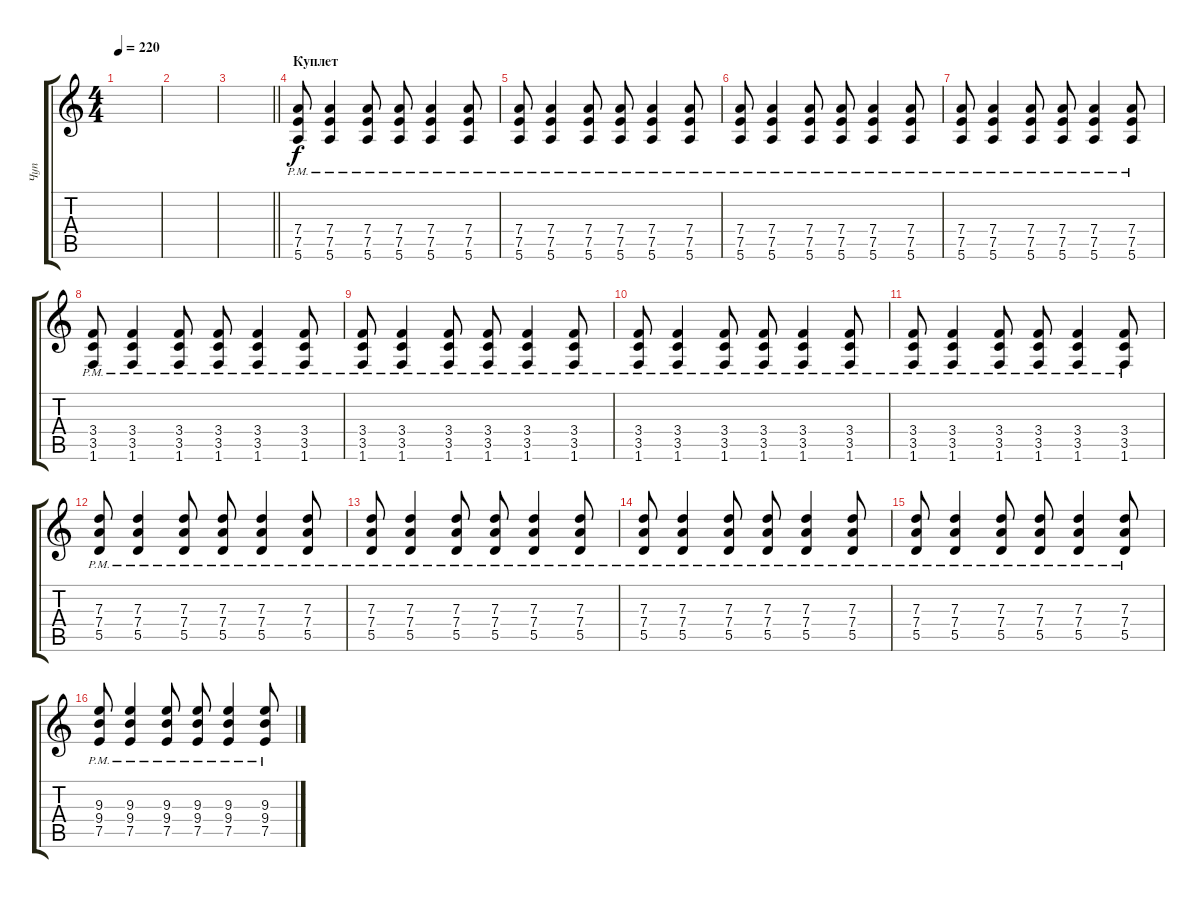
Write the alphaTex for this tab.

\track ("Чуп" "Чуп") {instrument overdrivenguitar}
\staff {score tabs}
\tuning (E4 B3 G3 D3 A2 E2) {hide}
\ts (4 4)
\tempo 220
\clef g2
\ks c
|
|
\barLineRight lightlight
|
\section ("" "Куплет")
(7.4{pm} 7.5{pm} 5.6{pm}).8{volume 16} (7.4{pm} 7.5{pm} 5.6{pm}).4 (7.4{pm} 7.5{pm} 5.6{pm}).8 (7.4{pm} 7.5{pm} 5.6{pm}).8 (7.4{pm} 7.5{pm} 5.6{pm}).4 (7.4{pm} 7.5{pm} 5.6{pm}).8 |
(7.4{pm} 7.5{pm} 5.6{pm}).8 (7.4{pm} 7.5{pm} 5.6{pm}).4 (7.4{pm} 7.5{pm} 5.6{pm}).8 (7.4{pm} 7.5{pm} 5.6{pm}).8 (7.4{pm} 7.5{pm} 5.6{pm}).4 (7.4{pm} 7.5{pm} 5.6{pm}).8 |
(7.4{pm} 7.5{pm} 5.6{pm}).8 (7.4{pm} 7.5{pm} 5.6{pm}).4 (7.4{pm} 7.5{pm} 5.6{pm}).8 (7.4{pm} 7.5{pm} 5.6{pm}).8 (7.4{pm} 7.5{pm} 5.6{pm}).4 (7.4{pm} 7.5{pm} 5.6{pm}).8 |
(7.4{pm} 7.5{pm} 5.6{pm}).8 (7.4{pm} 7.5{pm} 5.6{pm}).4 (7.4{pm} 7.5{pm} 5.6{pm}).8 (7.4{pm} 7.5{pm} 5.6{pm}).8 (7.4{pm} 7.5{pm} 5.6{pm}).4 (7.4{pm} 7.5{pm} 5.6{pm}).8 |
(3.4{pm} 3.5{pm} 1.6{pm}).8 (3.4{pm} 3.5{pm} 1.6{pm}).4 (3.4{pm} 3.5{pm} 1.6{pm}).8 (3.4{pm} 3.5{pm} 1.6{pm}).8 (3.4{pm} 3.5{pm} 1.6{pm}).4 (3.4{pm} 3.5{pm} 1.6{pm}).8 |
(3.4{pm} 3.5{pm} 1.6{pm}).8 (3.4{pm} 3.5{pm} 1.6{pm}).4 (3.4{pm} 3.5{pm} 1.6{pm}).8 (3.4{pm} 3.5{pm} 1.6{pm}).8 (3.4{pm} 3.5{pm} 1.6{pm}).4 (3.4{pm} 3.5{pm} 1.6{pm}).8 |
(3.4{pm} 3.5{pm} 1.6{pm}).8 (3.4{pm} 3.5{pm} 1.6{pm}).4 (3.4{pm} 3.5{pm} 1.6{pm}).8 (3.4{pm} 3.5{pm} 1.6{pm}).8 (3.4{pm} 3.5{pm} 1.6{pm}).4 (3.4{pm} 3.5{pm} 1.6{pm}).8 |
(3.4{pm} 3.5{pm} 1.6{pm}).8 (3.4{pm} 3.5{pm} 1.6{pm}).4 (3.4{pm} 3.5{pm} 1.6{pm}).8 (3.4{pm} 3.5{pm} 1.6{pm}).8 (3.4{pm} 3.5{pm} 1.6{pm}).4 (3.4{pm} 3.5{pm} 1.6{pm}).8 |
(7.3{pm} 7.4{pm} 5.5{pm}).8 (7.3{pm} 7.4{pm} 5.5{pm}).4 (7.3{pm} 7.4{pm} 5.5{pm}).8 (7.3{pm} 7.4{pm} 5.5{pm}).8 (7.3{pm} 7.4{pm} 5.5{pm}).4 (7.3{pm} 7.4{pm} 5.5{pm}).8 |
(7.3{pm} 7.4{pm} 5.5{pm}).8 (7.3{pm} 7.4{pm} 5.5{pm}).4 (7.3{pm} 7.4{pm} 5.5{pm}).8 (7.3{pm} 7.4{pm} 5.5{pm}).8 (7.3{pm} 7.4{pm} 5.5{pm}).4 (7.3{pm} 7.4{pm} 5.5{pm}).8 |
(7.3{pm} 7.4{pm} 5.5{pm}).8 (7.3{pm} 7.4{pm} 5.5{pm}).4 (7.3{pm} 7.4{pm} 5.5{pm}).8 (7.3{pm} 7.4{pm} 5.5{pm}).8 (7.3{pm} 7.4{pm} 5.5{pm}).4 (7.3{pm} 7.4{pm} 5.5{pm}).8 |
(7.3{pm} 7.4{pm} 5.5{pm}).8 (7.3{pm} 7.4{pm} 5.5{pm}).4 (7.3{pm} 7.4{pm} 5.5{pm}).8 (7.3{pm} 7.4{pm} 5.5{pm}).8 (7.3{pm} 7.4{pm} 5.5{pm}).4 (7.3{pm} 7.4{pm} 5.5{pm}).8 |
(9.3{pm} 9.4{pm} 7.5{pm}).8 (9.3{pm} 9.4{pm} 7.5{pm}).4 (9.3{pm} 9.4{pm} 7.5{pm}).8 (9.3{pm} 9.4{pm} 7.5{pm}).8 (9.3{pm} 9.4{pm} 7.5{pm}).4 (9.3{pm} 9.4{pm} 7.5{pm}).8
